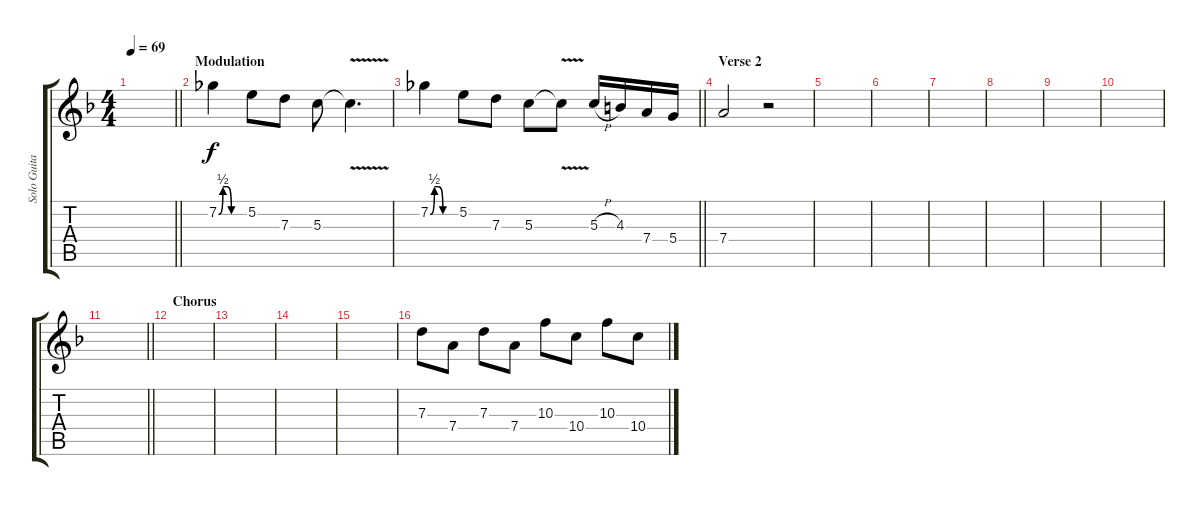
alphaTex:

\track ("Solo Guitar " "Solo Guita") {instrument overdrivenguitar}
\staff {score tabs}
\tuning (E4 B3 G3 D3 A2 D2) {hide}
\ts (4 4)
\tempo 69
\clef g2
\barLineRight lightlight
\ks dminor
|
\section ("" "Modulation")
7.2{be (custom 0 0 10 2 20 2 30 0 60 0)}.4 5.2.8 7.3.8 5.3.8 5.3{v t}.4{d} |
\barLineRight lightlight
7.2{be (custom 0 0 10 2 20 2 30 0 60 0)}.4 5.2.8 7.3.8 5.3.8 5.3{v t}.8 5.3{h}.16 4.3.16 7.4.16 5.4.16 |
\section ("" "Verse 2")
7.4.2 r.2 |
|
|
|
|
|
|
\barLineRight lightlight
|
\section ("" "Chorus")
|
|
|
|
7.3.8 7.4.8 7.3.8 7.4.8 10.3.8 10.4.8 10.3.8 10.4.8
